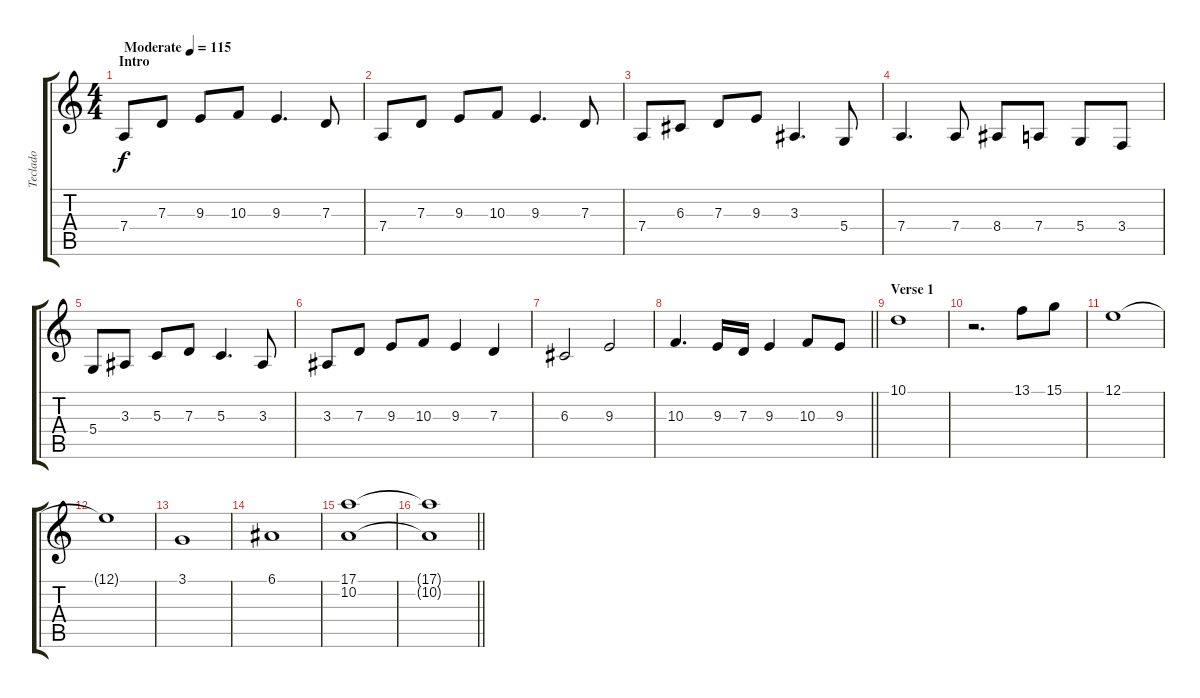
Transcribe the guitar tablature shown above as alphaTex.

\track ("Teclado" "Teclado") {instrument bassoon}
\staff {score tabs}
\tuning (E4 B3 G3 D3 A2 E2) {hide}
\ts (4 4)
\section ("" "Intro")
\tempo (115 "Moderate")
\clef g2
\ks c
7.4.8{dy f volume 16 instrument overdrivenguitar} 7.3.8 9.3.8 10.3.8 9.3.4{d} 7.3.8 |
7.4.8 7.3.8 9.3.8 10.3.8 9.3.4{d} 7.3.8 |
7.4.8 6.3.8 7.3.8 9.3.8 3.3.4{d} 5.4.8 |
7.4.4{d} 7.4.8 8.4.8 7.4.8 5.4.8 3.4.8 |
5.4.8 3.3.8 5.3.8 7.3.8 5.3.4{d} 3.3.8 |
3.3.8 7.3.8 9.3.8 10.3.8 9.3.4 7.3.4 |
6.3.2 9.3.2 |
\barLineRight lightlight
10.3.4{d} 9.3.16 7.3.16 9.3.4 10.3.8 9.3.8 |
\section ("" "Verse 1")
10.1.1{volume 9 instrument bassoon} |
r.2{d} 13.1.8 15.1.8 |
12.1.1 |
12.1{t}.1 |
3.1.1 |
6.1.1 |
(17.1 10.2).1 |
\barLineRight lightlight
(17.1{t} 10.2{t}).1
